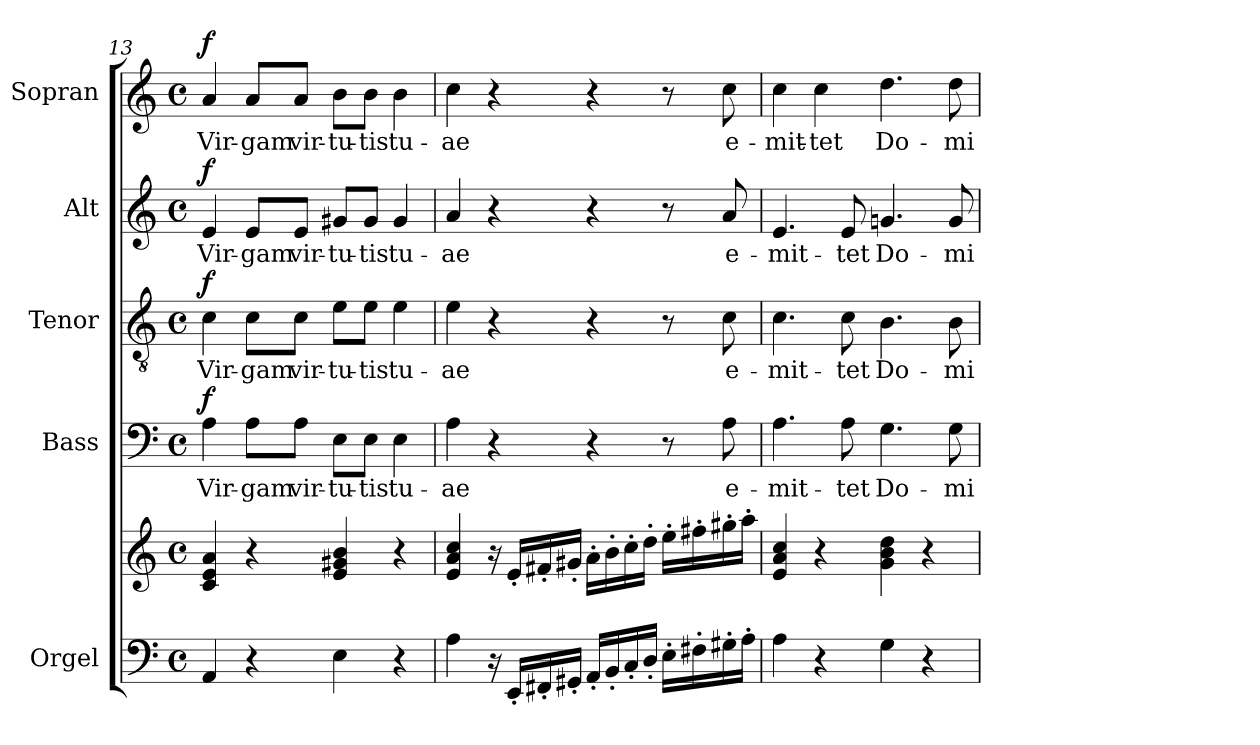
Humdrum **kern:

**kern	**kern	**kern	**text	**dynam	**kern	**text	**dynam	**kern	**text	**dynam	**kern	**text	**dynam
*part5	*part5	*part4	*part4	*part4	*part3	*part3	*part3	*part2	*part2	*part2	*part1	*part1	*part1
*staff6	*staff5	*staff4	*staff4	*staff4	*staff3	*staff3	*staff3	*staff2	*staff2	*staff2	*staff1	*staff1	*staff1
*I"Orgel	*	*I"Bass	*	*	*I"Tenor	*	*	*I"Alt	*	*	*I"Sopran	*	*
*I'Org.	*	*I'B.	*	*	*I'T.	*	*	*I'A.	*	*	*I'S.	*	*
*clefF4	*clefG2	*clefF4	*	*	*clefGv2	*	*	*clefG2	*	*	*clefG2	*	*
*k[]	*k[]	*k[]	*	*	*k[]	*	*	*k[]	*	*	*k[]	*	*
*C:	*C:	*C:	*	*	*C:	*	*	*C:	*	*	*C:	*	*
*M4/4	*M4/4	*M4/4	*	*	*M4/4	*	*	*M4/4	*	*	*M4/4	*	*
*met(c)	*met(c)	*met(c)	*	*	*met(c)	*	*	*met(c)	*	*	*met(c)	*	*
=13	=13	=13	=13	=13	=13	=13	=13	=13	=13	=13	=13	=13	=13
!	!	!	!LO:LY:b	!LO:DY:a	!	!LO:LY:b	!LO:DY:a	!	!LO:LY:b	!LO:DY:a	!	!LO:LY:b	!LO:DY:a
4AA/	4c/ 4e/ 4a/	4A\	Vir-	f	4c\	Vir-	f	4e/	Vir-	f	4a/	Vir-	f
!	!	!	!LO:LY:b	!	!	!LO:LY:b	!	!	!LO:LY:b	!	!	!LO:LY:b	!
4r	4r	8A\L	-gam	.	8c\L	-gam	.	8e/L	-gam	.	8a/L	-gam	.
!	!	!	!LO:LY:b	!	!	!LO:LY:b	!	!	!LO:LY:b	!	!	!LO:LY:b	!
.	.	8A\J	vir-	.	8c\J	vir-	.	8e/J	vir-	.	8a/J	vir-	.
!	!	!	!LO:LY:b	!	!	!LO:LY:b	!	!	!LO:LY:b	!	!	!LO:LY:b	!
4E\	4e/ 4g#X/ 4b/	8E\L	-tu-	.	8e\L	-tu-	.	8g#X/L	-tu-	.	8b\L	-tu-	.
!	!	!	!LO:LY:b	!	!	!LO:LY:b	!	!	!LO:LY:b	!	!	!LO:LY:b	!
.	.	8E\J	-tis	.	8e\J	-tis	.	8g#/J	-tis	.	8b\J	-tis	.
!	!	!	!LO:LY:b	!	!	!LO:LY:b	!	!	!LO:LY:b	!	!	!LO:LY:b	!
4r	4r	4E\	tu-	.	4e\	tu-	.	4g#/	tu-	.	4b\	tu-	.
!!LO:LB:g=z
=14	=14	=14	=14	=14	=14	=14	=14	=14	=14	=14	=14	=14	=14
!	!	!	!LO:LY:b	!	!	!LO:LY:b	!	!	!LO:LY:b	!	!	!LO:LY:b	!
4A\	4e/ 4a/ 4cc/	4A\	-ae	.	4e\	-ae	.	4a/	-ae	.	4cc\	-ae	.
16r	16r	4r	.	.	4r	.	.	4r	.	.	4r	.	.
16EE'</LL	16e'</LL	.	.	.	.	.	.	.	.	.	.	.	.
16FF#X'</	16f#X'</	.	.	.	.	.	.	.	.	.	.	.	.
16GG#X'</JJ	16g#X'</JJ	.	.	.	.	.	.	.	.	.	.	.	.
16AA'</LL	16a'>\LL	4r	.	.	4r	.	.	4r	.	.	4r	.	.
16BB'</	16b'>\	.	.	.	.	.	.	.	.	.	.	.	.
16C'</	16cc'>\	.	.	.	.	.	.	.	.	.	.	.	.
16D'</JJ	16dd'>\JJ	.	.	.	.	.	.	.	.	.	.	.	.
16E'>\LL	16ee'>\LL	8r	.	.	8r	.	.	8r	.	.	8r	.	.
16F#X'>\	16ff#X'>\	.	.	.	.	.	.	.	.	.	.	.	.
!	!	!	!LO:LY:b	!	!	!LO:LY:b	!	!	!LO:LY:b	!	!	!LO:LY:b	!
16G#X'>\	16gg#X'>\	8A\	e-	.	8c\	e-	.	8a/	e-	.	8cc\	e-	.
16A'>\JJ	16aa'>\JJ	.	.	.	.	.	.	.	.	.	.	.	.
=15	=15	=15	=15	=15	=15	=15	=15	=15	=15	=15	=15	=15	=15
!	!	!	!LO:LY:b	!	!	!LO:LY:b	!	!	!LO:LY:b	!	!	!LO:LY:b	!
4A\	4e/ 4a/ 4cc/	4.A\	-mit-	.	4.c\	-mit-	.	4.e/	-mit-	.	4cc\	-mit-	.
!	!	!	!	!	!	!	!	!	!	!	!	!LO:LY:b	!
4r	4r	.	.	.	.	.	.	.	.	.	4cc\	-tet	.
!	!	!	!LO:LY:b	!	!	!LO:LY:b	!	!	!LO:LY:b	!	!	!	!
.	.	8A\	-tet	.	8c\	-tet	.	8e/	-tet	.	.	.	.
!	!	!	!LO:LY:b	!	!	!LO:LY:b	!	!	!LO:LY:b	!	!	!LO:LY:b	!
4G\	4g\ 4b\ 4dd\	4.G\	Do-	.	4.B\	Do-	.	4.gn/	Do-	.	4.dd\	Do-	.
4r	4r	.	.	.	.	.	.	.	.	.	.	.	.
!	!	!	!LO:LY:b	!	!	!LO:LY:b	!	!	!LO:LY:b	!	!	!LO:LY:b	!
.	.	8G\	-mi-	.	8B\	-mi-	.	8g/	-mi-	.	8dd\	-mi-	.
=	=	=	=	=	=	=	=	=	=	=	=	=	=
*-	*-	*-	*-	*-	*-	*-	*-	*-	*-	*-	*-	*-	*-
